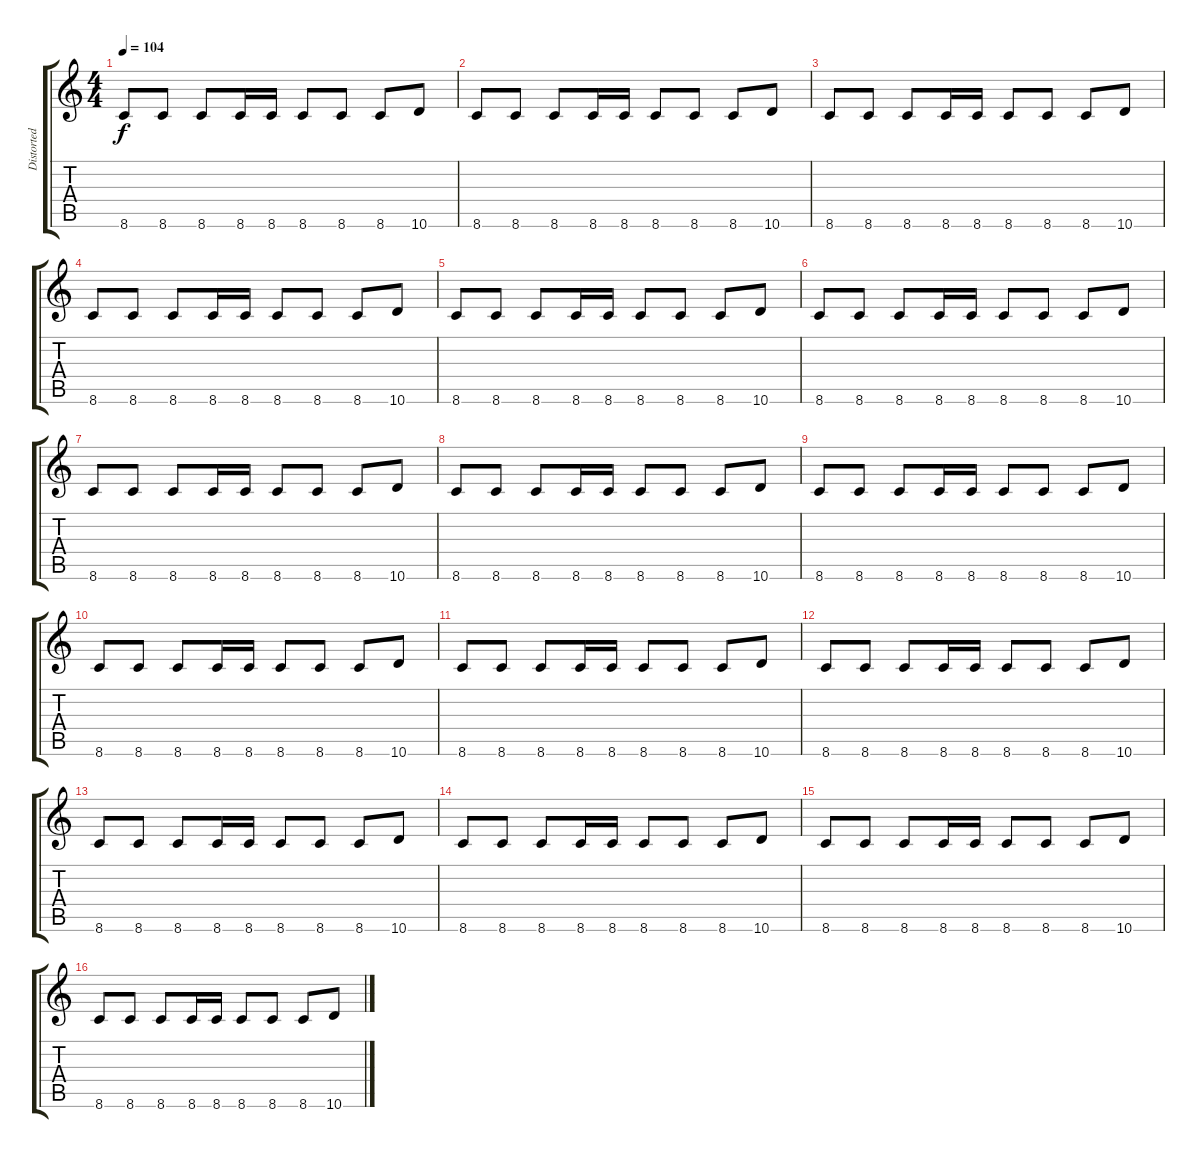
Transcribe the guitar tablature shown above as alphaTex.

\track ("Distorted Guitar" "Distorted ") {instrument overdrivenguitar}
\staff {score tabs}
\tuning (E4 B3 G3 D3 A2 E2) {hide}
\ts (4 4)
\tempo 104
\clef g2
\ks c
8.6.8{dy f} 8.6.8 8.6.8 8.6.16 8.6.16 8.6.8 8.6.8 8.6.8 10.6.8 |
8.6.8 8.6.8 8.6.8 8.6.16 8.6.16 8.6.8 8.6.8 8.6.8 10.6.8 |
8.6.8 8.6.8 8.6.8 8.6.16 8.6.16 8.6.8 8.6.8 8.6.8 10.6.8 |
8.6.8 8.6.8 8.6.8 8.6.16 8.6.16 8.6.8 8.6.8 8.6.8 10.6.8 |
8.6.8 8.6.8 8.6.8 8.6.16 8.6.16 8.6.8 8.6.8 8.6.8 10.6.8 |
8.6.8 8.6.8 8.6.8 8.6.16 8.6.16 8.6.8 8.6.8 8.6.8 10.6.8 |
8.6.8 8.6.8 8.6.8 8.6.16 8.6.16 8.6.8 8.6.8 8.6.8 10.6.8 |
8.6.8 8.6.8 8.6.8 8.6.16 8.6.16 8.6.8 8.6.8 8.6.8 10.6.8 |
8.6.8 8.6.8 8.6.8 8.6.16 8.6.16 8.6.8 8.6.8 8.6.8 10.6.8 |
8.6.8 8.6.8 8.6.8 8.6.16 8.6.16 8.6.8 8.6.8 8.6.8 10.6.8 |
8.6.8 8.6.8 8.6.8 8.6.16 8.6.16 8.6.8 8.6.8 8.6.8 10.6.8 |
8.6.8 8.6.8 8.6.8 8.6.16 8.6.16 8.6.8 8.6.8 8.6.8 10.6.8 |
8.6.8{volume 0} 8.6.8 8.6.8 8.6.16 8.6.16 8.6.8 8.6.8 8.6.8 10.6.8 |
8.6.8 8.6.8 8.6.8 8.6.16 8.6.16 8.6.8 8.6.8 8.6.8 10.6.8 |
8.6.8 8.6.8 8.6.8 8.6.16 8.6.16 8.6.8 8.6.8 8.6.8 10.6.8 |
8.6.8 8.6.8 8.6.8 8.6.16 8.6.16 8.6.8 8.6.8 8.6.8 10.6.8
